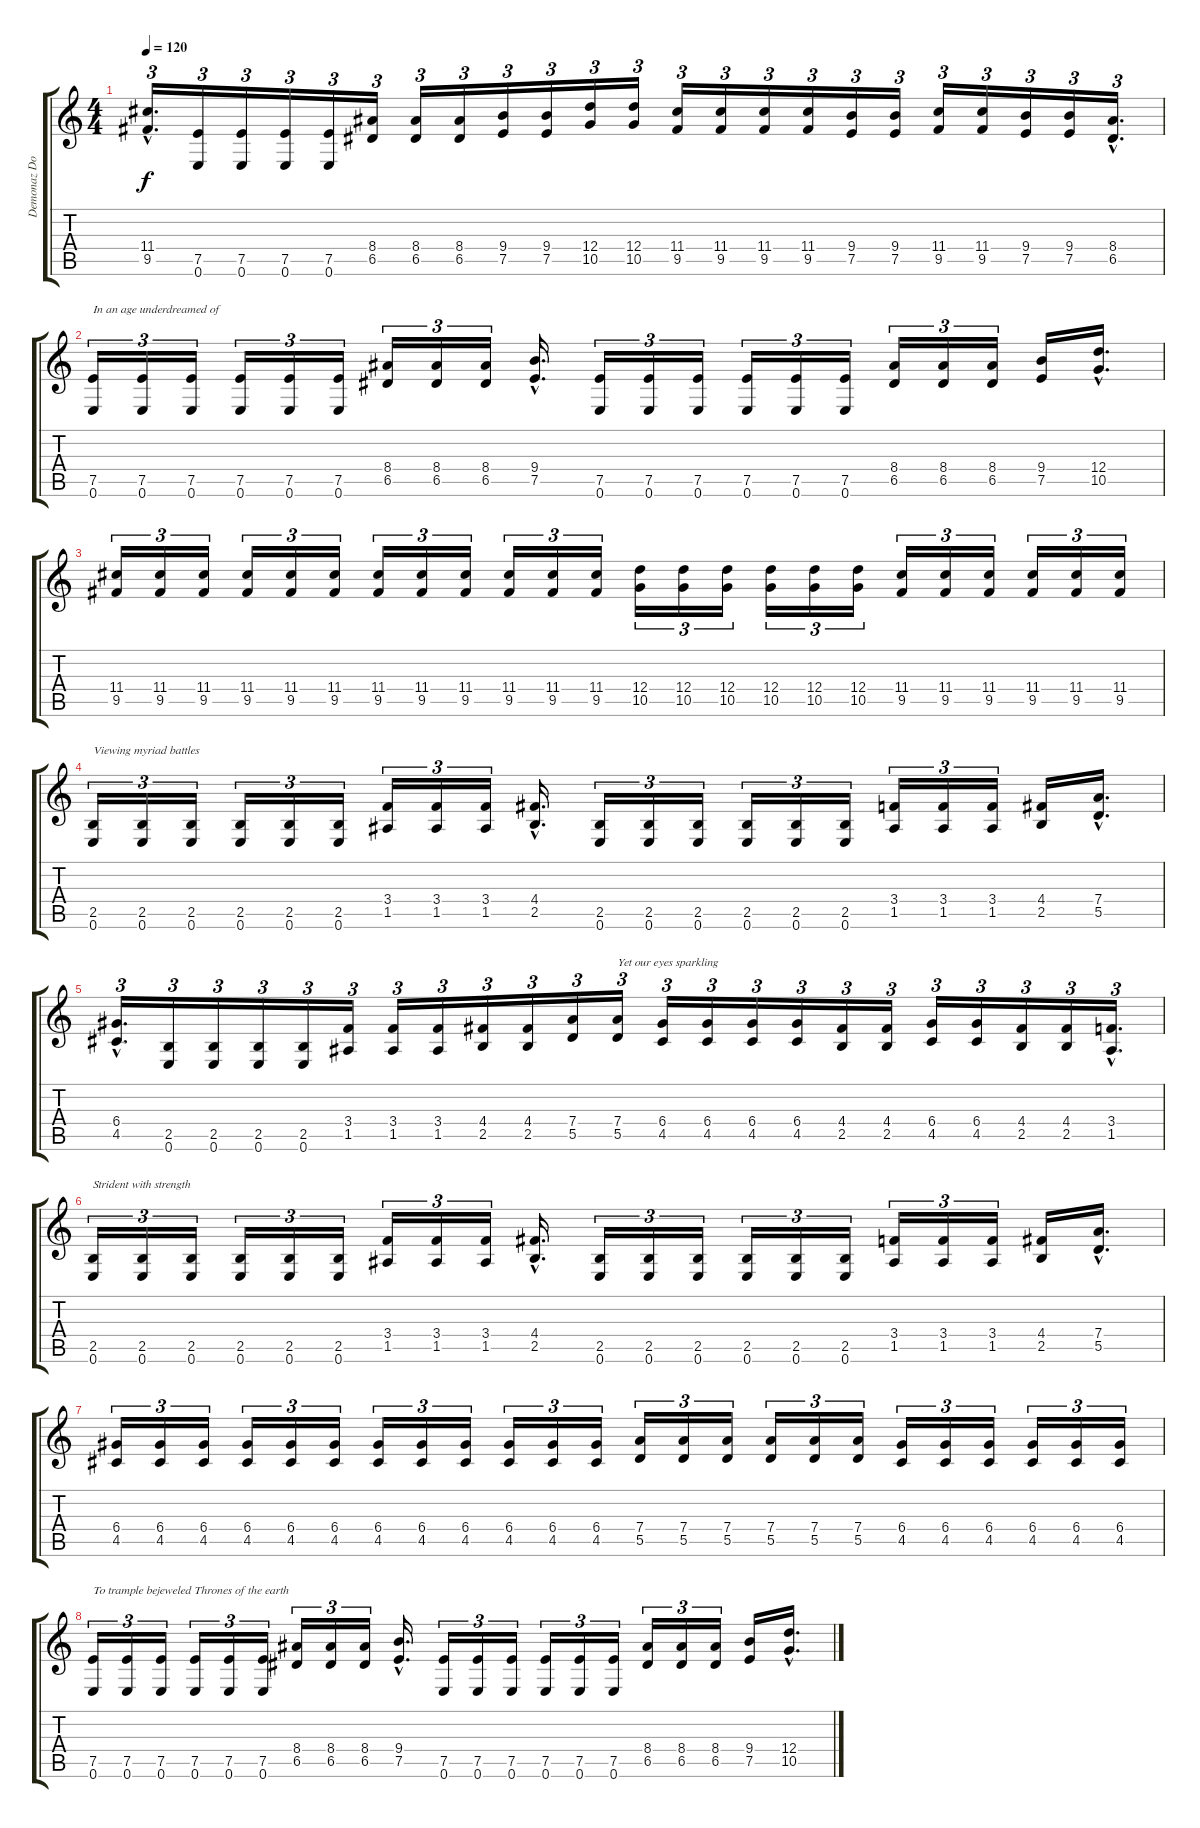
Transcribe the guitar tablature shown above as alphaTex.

\track ("Demonaz Doom Occulta" "Demonaz Do") {instrument distortionguitar}
\staff {score tabs}
\tuning (E4 B3 G3 D3 A2 E2) {hide}
\ts (4 4)
\tempo 120
\clef g2
\ks c
(11.4{hac} 9.5{hac}).16{d tu (3 2) dy f} (7.5 0.6).16{tu (3 2)} (7.5 0.6).16{tu (3 2)} (7.5 0.6).16{tu (3 2)} (7.5 0.6).16{tu (3 2)} (8.4 6.5).16{tu (3 2)} (8.4 6.5).16{tu (3 2)} (8.4 6.5).16{tu (3 2)} (9.4 7.5).16{tu (3 2)} (9.4 7.5).16{tu (3 2)} (12.4 10.5).16{tu (3 2)} (12.4 10.5).16{tu (3 2)} (11.4 9.5).16{tu (3 2)} (11.4 9.5).16{tu (3 2)} (11.4 9.5).16{tu (3 2)} (11.4 9.5).16{tu (3 2)} (9.4 7.5).16{tu (3 2)} (9.4 7.5).16{tu (3 2)} (11.4 9.5).16{tu (3 2)} (11.4 9.5).16{tu (3 2)} (9.4 7.5).16{tu (3 2)} (9.4 7.5).16{tu (3 2)} (8.4{hac} 6.5{hac}).16{d tu (3 2)} |
(7.5 0.6).16{tu (3 2) txt "In an age underdreamed of"} (7.5 0.6).16{tu (3 2)} (7.5 0.6).16{tu (3 2)} (7.5 0.6).16{tu (3 2)} (7.5 0.6).16{tu (3 2)} (7.5 0.6).16{tu (3 2)} (8.4 6.5).16{tu (3 2)} (8.4 6.5).16{tu (3 2)} (8.4 6.5).16{tu (3 2)} (9.4{hac} 7.5{hac}).16{d} (7.5 0.6).16{tu (3 2)} (7.5 0.6).16{tu (3 2)} (7.5 0.6).16{tu (3 2)} (7.5 0.6).16{tu (3 2)} (7.5 0.6).16{tu (3 2)} (7.5 0.6).16{tu (3 2)} (8.4 6.5).16{tu (3 2)} (8.4 6.5).16{tu (3 2)} (8.4 6.5).16{tu (3 2)} (9.4 7.5).16 (12.4{hac} 10.5{hac}).16{d} |
(11.4 9.5).16{tu (3 2)} (11.4 9.5).16{tu (3 2)} (11.4 9.5).16{tu (3 2)} (11.4 9.5).16{tu (3 2)} (11.4 9.5).16{tu (3 2)} (11.4 9.5).16{tu (3 2)} (11.4 9.5).16{tu (3 2)} (11.4 9.5).16{tu (3 2)} (11.4 9.5).16{tu (3 2)} (11.4 9.5).16{tu (3 2)} (11.4 9.5).16{tu (3 2)} (11.4 9.5).16{tu (3 2)} (12.4 10.5).16{tu (3 2)} (12.4 10.5).16{tu (3 2)} (12.4 10.5).16{tu (3 2)} (12.4 10.5).16{tu (3 2)} (12.4 10.5).16{tu (3 2)} (12.4 10.5).16{tu (3 2)} (11.4 9.5).16{tu (3 2)} (11.4 9.5).16{tu (3 2)} (11.4 9.5).16{tu (3 2)} (11.4 9.5).16{tu (3 2)} (11.4 9.5).16{tu (3 2)} (11.4 9.5).16{tu (3 2)} |
(2.5 0.6).16{tu (3 2) txt "Viewing myriad battles"} (2.5 0.6).16{tu (3 2)} (2.5 0.6).16{tu (3 2)} (2.5 0.6).16{tu (3 2)} (2.5 0.6).16{tu (3 2)} (2.5 0.6).16{tu (3 2)} (3.4 1.5).16{tu (3 2)} (3.4 1.5).16{tu (3 2)} (3.4 1.5).16{tu (3 2)} (4.4{hac} 2.5{hac}).16{d} (2.5 0.6).16{tu (3 2)} (2.5 0.6).16{tu (3 2)} (2.5 0.6).16{tu (3 2)} (2.5 0.6).16{tu (3 2)} (2.5 0.6).16{tu (3 2)} (2.5 0.6).16{tu (3 2)} (3.4 1.5).16{tu (3 2)} (3.4 1.5).16{tu (3 2)} (3.4 1.5).16{tu (3 2)} (4.4 2.5).16 (7.4{hac} 5.5{hac}).16{d} |
(6.4{hac} 4.5{hac}).16{d tu (3 2)} (2.5 0.6).16{tu (3 2)} (2.5 0.6).16{tu (3 2)} (2.5 0.6).16{tu (3 2)} (2.5 0.6).16{tu (3 2)} (3.4 1.5).16{tu (3 2)} (3.4 1.5).16{tu (3 2)} (3.4 1.5).16{tu (3 2)} (4.4 2.5).16{tu (3 2)} (4.4 2.5).16{tu (3 2)} (7.4 5.5).16{tu (3 2)} (7.4 5.5).16{tu (3 2) txt "Yet our eyes sparkling"} (6.4 4.5).16{tu (3 2)} (6.4 4.5).16{tu (3 2)} (6.4 4.5).16{tu (3 2)} (6.4 4.5).16{tu (3 2)} (4.4 2.5).16{tu (3 2)} (4.4 2.5).16{tu (3 2)} (6.4 4.5).16{tu (3 2)} (6.4 4.5).16{tu (3 2)} (4.4 2.5).16{tu (3 2)} (4.4 2.5).16{tu (3 2)} (3.4{hac} 1.5{hac}).16{d tu (3 2)} |
(2.5 0.6).16{tu (3 2) txt "Strident with strength"} (2.5 0.6).16{tu (3 2)} (2.5 0.6).16{tu (3 2)} (2.5 0.6).16{tu (3 2)} (2.5 0.6).16{tu (3 2)} (2.5 0.6).16{tu (3 2)} (3.4 1.5).16{tu (3 2)} (3.4 1.5).16{tu (3 2)} (3.4 1.5).16{tu (3 2)} (4.4{hac} 2.5{hac}).16{d} (2.5 0.6).16{tu (3 2)} (2.5 0.6).16{tu (3 2)} (2.5 0.6).16{tu (3 2)} (2.5 0.6).16{tu (3 2)} (2.5 0.6).16{tu (3 2)} (2.5 0.6).16{tu (3 2)} (3.4 1.5).16{tu (3 2)} (3.4 1.5).16{tu (3 2)} (3.4 1.5).16{tu (3 2)} (4.4 2.5).16 (7.4{hac} 5.5{hac}).16{d} |
(6.4 4.5).16{tu (3 2)} (6.4 4.5).16{tu (3 2)} (6.4 4.5).16{tu (3 2)} (6.4 4.5).16{tu (3 2)} (6.4 4.5).16{tu (3 2)} (6.4 4.5).16{tu (3 2)} (6.4 4.5).16{tu (3 2)} (6.4 4.5).16{tu (3 2)} (6.4 4.5).16{tu (3 2)} (6.4 4.5).16{tu (3 2)} (6.4 4.5).16{tu (3 2)} (6.4 4.5).16{tu (3 2)} (7.4 5.5).16{tu (3 2)} (7.4 5.5).16{tu (3 2)} (7.4 5.5).16{tu (3 2)} (7.4 5.5).16{tu (3 2)} (7.4 5.5).16{tu (3 2)} (7.4 5.5).16{tu (3 2)} (6.4 4.5).16{tu (3 2)} (6.4 4.5).16{tu (3 2)} (6.4 4.5).16{tu (3 2)} (6.4 4.5).16{tu (3 2)} (6.4 4.5).16{tu (3 2)} (6.4 4.5).16{tu (3 2)} |
(7.5 0.6).16{tu (3 2) txt "To trample bejeweled Thrones of the earth"} (7.5 0.6).16{tu (3 2)} (7.5 0.6).16{tu (3 2)} (7.5 0.6).16{tu (3 2)} (7.5 0.6).16{tu (3 2)} (7.5 0.6).16{tu (3 2)} (8.4 6.5).16{tu (3 2)} (8.4 6.5).16{tu (3 2)} (8.4 6.5).16{tu (3 2)} (9.4{hac} 7.5{hac}).16{d} (7.5 0.6).16{tu (3 2)} (7.5 0.6).16{tu (3 2)} (7.5 0.6).16{tu (3 2)} (7.5 0.6).16{tu (3 2)} (7.5 0.6).16{tu (3 2)} (7.5 0.6).16{tu (3 2)} (8.4 6.5).16{tu (3 2)} (8.4 6.5).16{tu (3 2)} (8.4 6.5).16{tu (3 2)} (9.4 7.5).16 (12.4{hac} 10.5{hac}).16{d}
